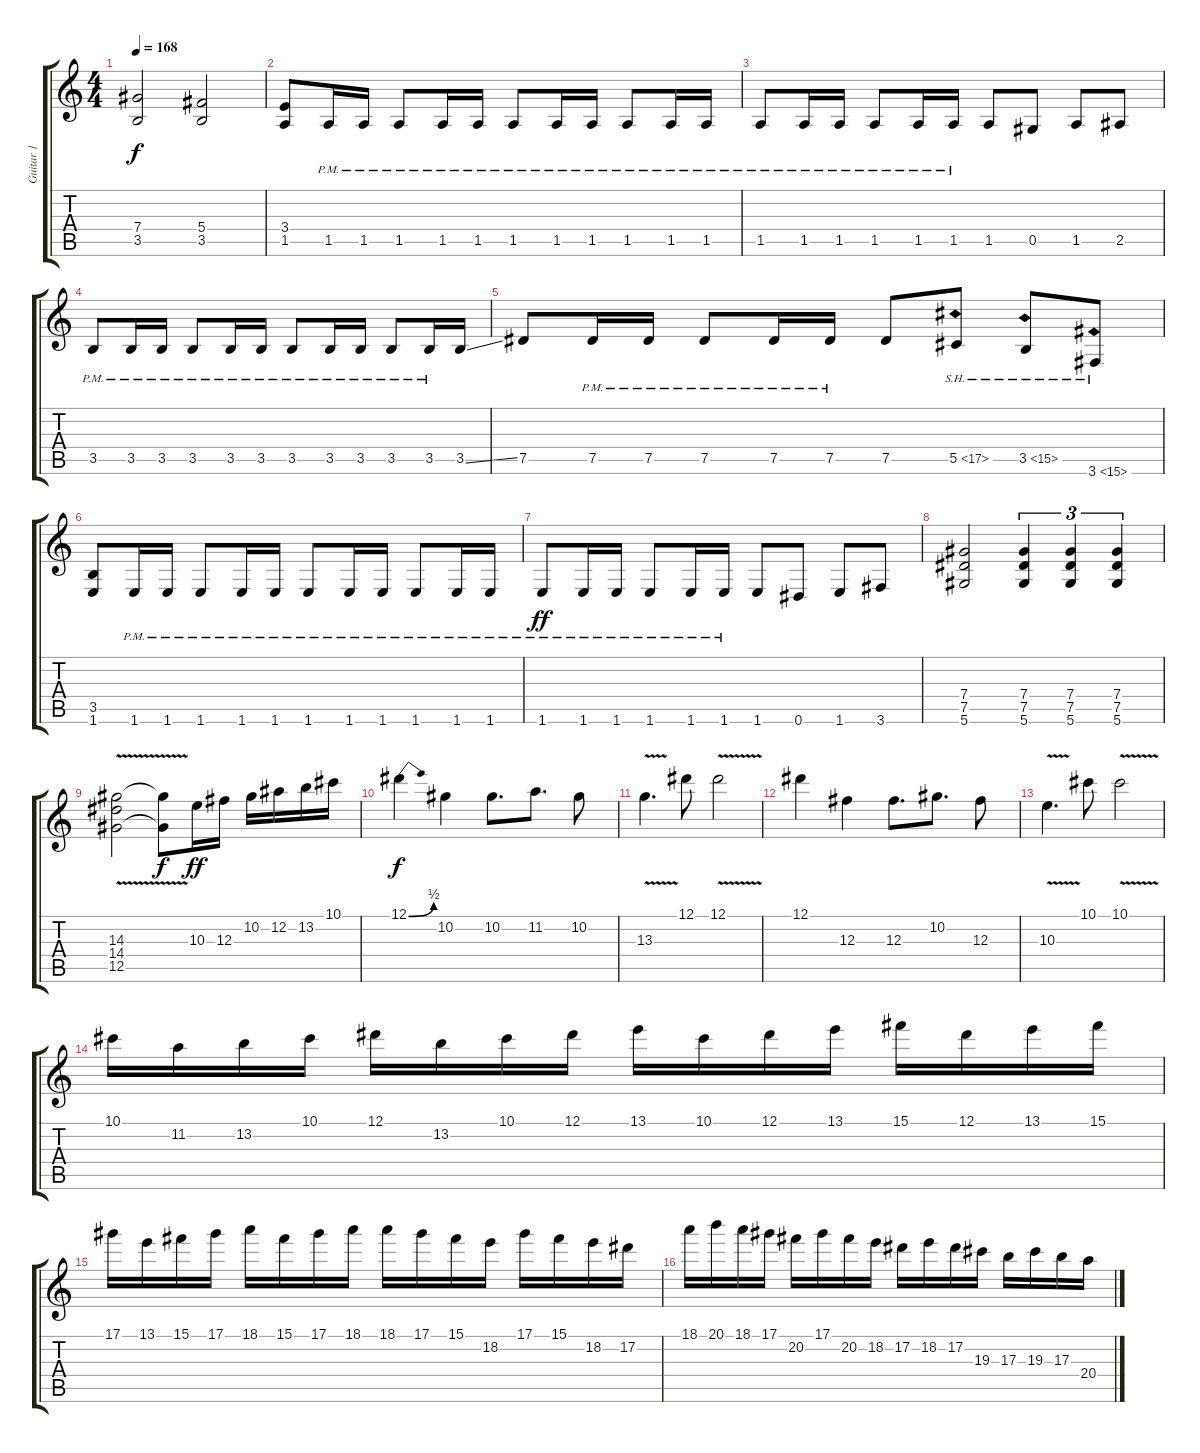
\track ("Guitar 1" "Guitar 1") {instrument distortionguitar}
\staff {score tabs}
\tuning (Eb4 Bb3 Gb3 Db3 Ab2 Eb2) {hide}
\ts (4 4)
\tempo 168
\clef g2
\ks c
(7.4 3.5).2{dy f} (5.4 3.5).2 |
(3.4 1.5).8 1.5{pm}.16 1.5{pm}.16 1.5{pm}.8 1.5{pm}.16 1.5{pm}.16 1.5{pm}.8 1.5{pm}.16 1.5{pm}.16 1.5{pm}.8 1.5{pm}.16 1.5{pm}.16 |
1.5{pm}.8 1.5{pm}.16 1.5{pm}.16 1.5{pm}.8 1.5{pm}.16 1.5{pm}.16 1.5.8 0.5.8 1.5.8 2.5.8 |
3.5{pm}.8 3.5{pm}.16 3.5{pm}.16 3.5{pm}.8 3.5{pm}.16 3.5{pm}.16 3.5{pm}.8 3.5{pm}.16 3.5{pm}.16 3.5{pm}.8 3.5{pm}.16 3.5{ss}.16 |
7.5.8 7.5{pm}.16 7.5{pm}.16 7.5{pm}.8 7.5{pm}.16 7.5{pm}.16 7.5.8 5.5{sh 12}.8 3.5{sh 12}.8 3.6{sh 12}.8 |
(3.5 1.6).8 1.6{pm}.16 1.6{pm}.16 1.6{pm}.8 1.6{pm}.16 1.6{pm}.16 1.6{pm}.8 1.6{pm}.16 1.6{pm}.16 1.6{pm}.8 1.6{pm}.16 1.6{pm}.16 |
1.6{pm}.8{dy ff} 1.6{pm}.16 1.6{pm}.16 1.6{pm}.8 1.6{pm}.16 1.6{pm}.16 1.6.8 0.6.8 1.6.8 3.6.8 |
(7.4 7.5 5.6).2 (7.4 7.5 5.6).4{tu (3 2)} (7.4 7.5 5.6).4{tu (3 2)} (7.4 7.5 5.6).4{tu (3 2)} |
(14.3 14.4{v} 12.5{v}).2 (14.3{t} 12.5{t}).8{dy f} 10.3.16{dy ff} 12.3.16 10.2.16 12.2.16 13.2.16 10.1.16 |
12.1{be (bend 0 0 60 2)}.4{dy f} 10.2.4 10.2.8{d} 11.2.8{d} 10.2.8 |
13.3{v}.4{d} 12.1.8 12.1{v}.2 |
12.1.4 12.3.4 12.3.8{d} 10.2.8{d} 12.3.8 |
10.3{v}.4{d} 10.1.8 10.1{v}.2 |
10.1.16 11.2.16 13.2.16 10.1.16 12.1.16 13.2.16 10.1.16 12.1.16 13.1.16 10.1.16 12.1.16 13.1.16 15.1.16 12.1.16 13.1.16 15.1.16 |
17.1.16 13.1.16 15.1.16 17.1.16 18.1.16 15.1.16 17.1.16 18.1.16 18.1.16 17.1.16 15.1.16 18.2.16 17.1.16 15.1.16 18.2.16 17.2.16 |
18.1.16 20.1.16 18.1.16 17.1.16 20.2.16 17.1.16 20.2.16 18.2.16 17.2.16 18.2.16 17.2.16 19.3.16 17.3.16 19.3.16 17.3.16 20.4.16
